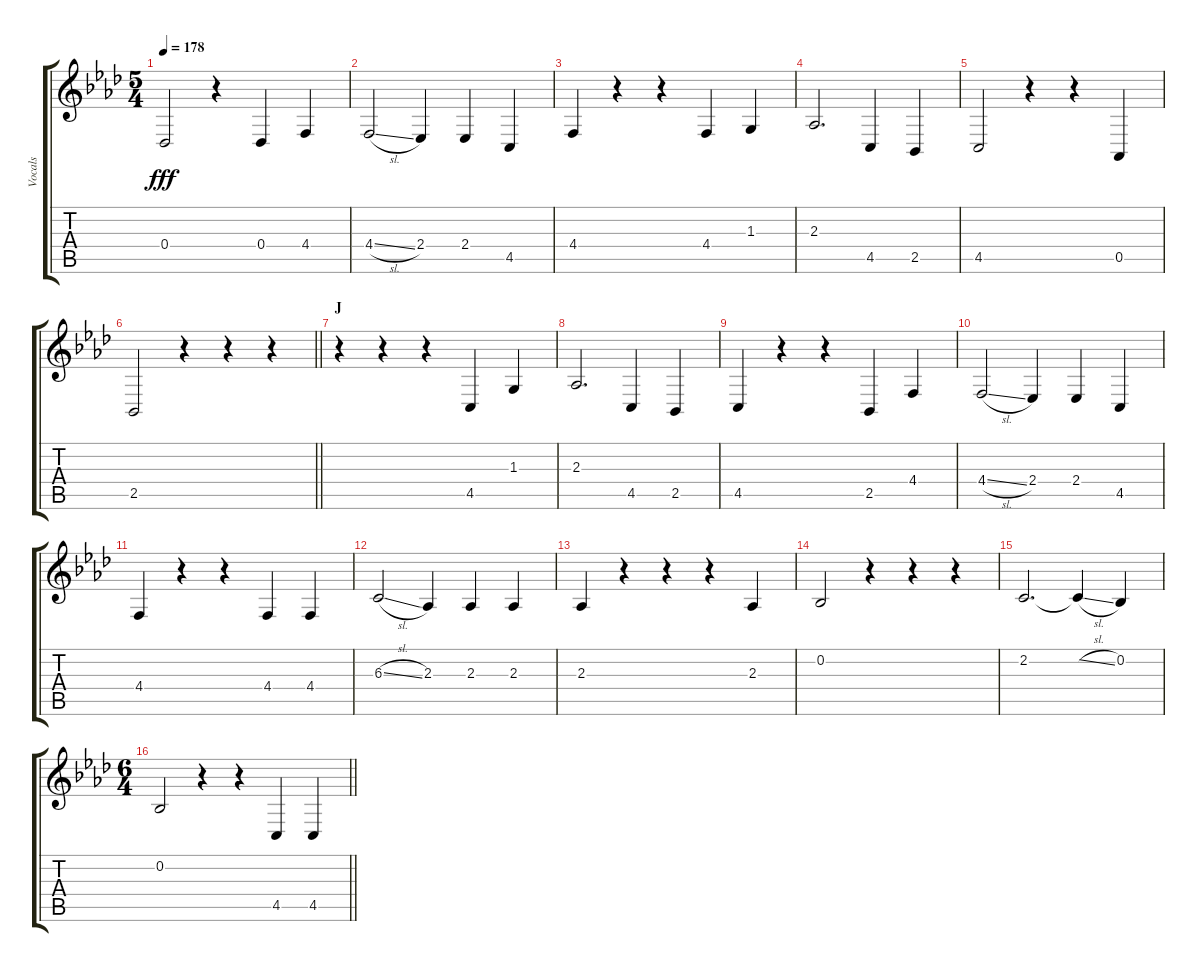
\track ("Vocals" "Vocals") {instrument voiceoohs}
\staff {score tabs}
\tuning (Eb4 Bb3 Gb3 Db3 Ab2 Db2) {hide}
\ts (5 4)
\tempo 178
\clef g2
\ks ab
0.4.2{dy fff} r.4 0.4.4 4.4.4 |
4.4{sl}.2 2.4.4 2.4.4 4.5.4 |
4.4.4 r.4 r.4 4.4.4 1.3.4 |
2.3.2{d} 4.5.4 2.5.4 |
4.5.2 r.4 r.4 0.5.4 |
\barLineRight lightlight
2.5.2 r.4 r.4 r.4 |
\section ("" "J")
r.4 r.4 r.4 4.5.4 1.3.4 |
2.3.2{d} 4.5.4 2.5.4 |
4.5.4 r.4 r.4 2.5.4 4.4.4 |
4.4{sl}.2 2.4.4 2.4.4 4.5.4 |
4.4.4 r.4 r.4 4.4.4 4.4.4 |
6.3{sl}.2 2.3.4 2.3.4 2.3.4 |
2.3.4 r.4 r.4 r.4 2.3.4 |
0.2.2 r.4 r.4 r.4 |
2.2.2{d} 2.2{sl t}.4 0.2.4 |
\ts (6 4)
\barLineRight lightlight
0.2.2 r.4 r.4 4.5.4 4.5.4
